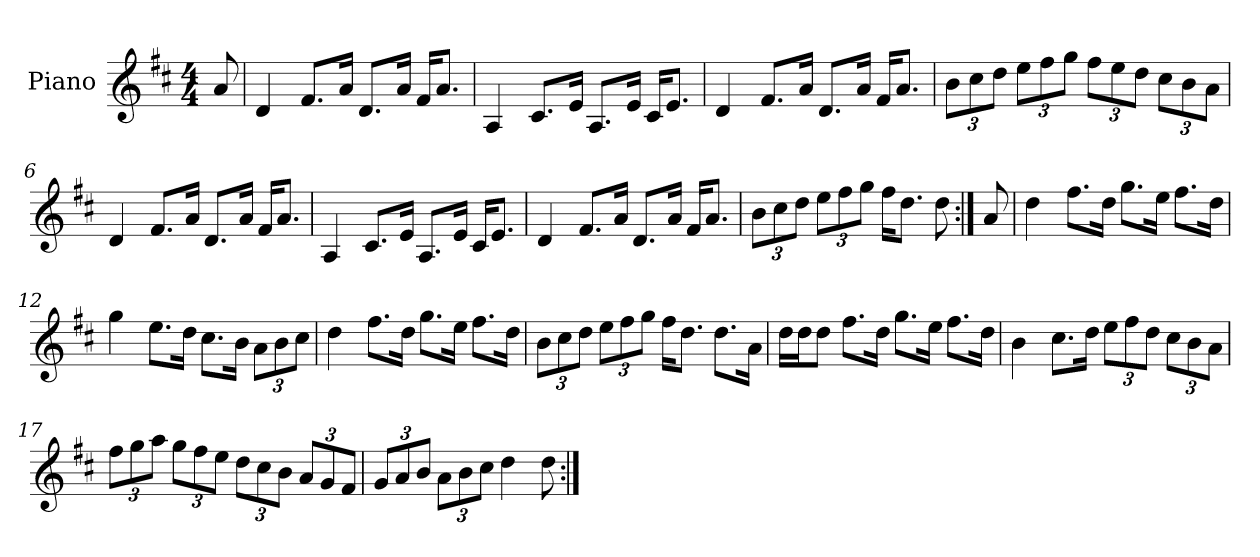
**kern
*part1
*staff1
*I"Piano
*I'Pno
*clefG2
*k[f#c#]
*D:
*M4/4
=1
8a/
=2
4d/
8.f#/L
16a/Jk
8.d/L
16a/Jk
16f#/KL
8.a/J
=3
4A/
8.c#/L
16e/Jk
8.A/L
16e/Jk
16c#/KL
8.e/J
=4
4d/
8.f#/L
16a/Jk
8.d/L
16a/Jk
16f#/KL
8.a/J
!!LO:LB:g=z
=5
12b\L
12cc#\
12dd\J
12ee\L
12ff#\
12gg\J
12ff#\L
12ee\
12dd\J
12cc#\L
12b\
12a\J
=6
4d/
8.f#/L
16a/Jk
8.d/L
16a/Jk
16f#/KL
8.a/J
=7
4A/
8.c#/L
16e/Jk
8.A/L
16e/Jk
16c#/KL
8.e/J
=8
4d/
8.f#/L
16a/Jk
8.d/L
16a/Jk
16f#/KL
8.a/J
!!LO:LB:g=z
=9
12b\L
12cc#\
12dd\J
12ee\L
12ff#\
12gg\J
16ff#\KL
8.dd\J
8dd\
=10:|!
8a/
=11
4dd\
8.ff#\L
16dd\Jk
8.gg\L
16ee\Jk
8.ff#\L
16dd\Jk
=12
4gg\
8.ee\L
16dd\Jk
8.cc#\L
16b\Jk
12a\L
12b\
12cc#\J
=13
4dd\
8.ff#\L
16dd\Jk
8.gg\L
16ee\Jk
8.ff#\L
16dd\Jk
!!LO:LB:g=z
=14
12b\L
12cc#\
12dd\J
12ee\L
12ff#\
12gg\J
16ff#\KL
8.dd\J
8.dd\L
16a\Jk
=15
16dd\LL
16dd\J
8dd\J
8.ff#\L
16dd\Jk
8.gg\L
16ee\Jk
8.ff#\L
16dd\Jk
=16
4b\
8.cc#\L
16dd\Jk
12ee\L
12ff#\
12dd\J
12cc#\L
12b\
12a\J
!!LO:LB:g=z
=17
12ff#\L
12gg\
12aa\J
12gg\L
12ff#\
12ee\J
12dd\L
12cc#\
12b\J
12a/L
12g/
12f#/J
=18
12g/L
12a/
12b/J
12a\L
12b\
12cc#\J
4dd\
8dd\
=:|!
*-
